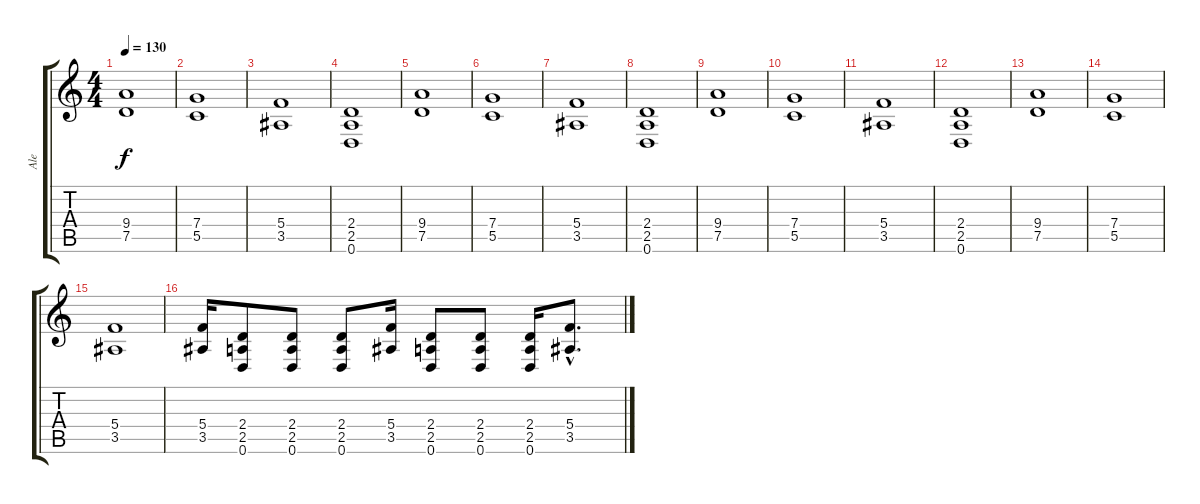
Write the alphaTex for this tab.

\track ("Ale" "Ale") {instrument distortionguitar}
\staff {score tabs}
\tuning (D4 A3 F3 C3 G2 D2) {hide}
\ts (4 4)
\tempo 130
\clef g2
\ks c
(9.4 7.5).1{dy f instrument distortionguitar} |
(7.4 5.5).1 |
(5.4 3.5).1 |
(2.4 2.5 0.6).1 |
(9.4 7.5).1 |
(7.4 5.5).1 |
(5.4 3.5).1 |
(2.4 2.5 0.6).1 |
(9.4 7.5).1 |
(7.4 5.5).1 |
(5.4 3.5).1 |
(2.4 2.5 0.6).1 |
(9.4 7.5).1 |
(7.4 5.5).1 |
(5.4 3.5).1 |
(5.4 3.5).16 (2.4 2.5 0.6).8 (2.4 2.5 0.6).8 (2.4 2.5 0.6).8 (5.4 3.5).16 (2.4 2.5 0.6).8 (2.4 2.5 0.6).8 (2.4 2.5 0.6).16 (5.4{hac} 3.5{hac}).8{d}
